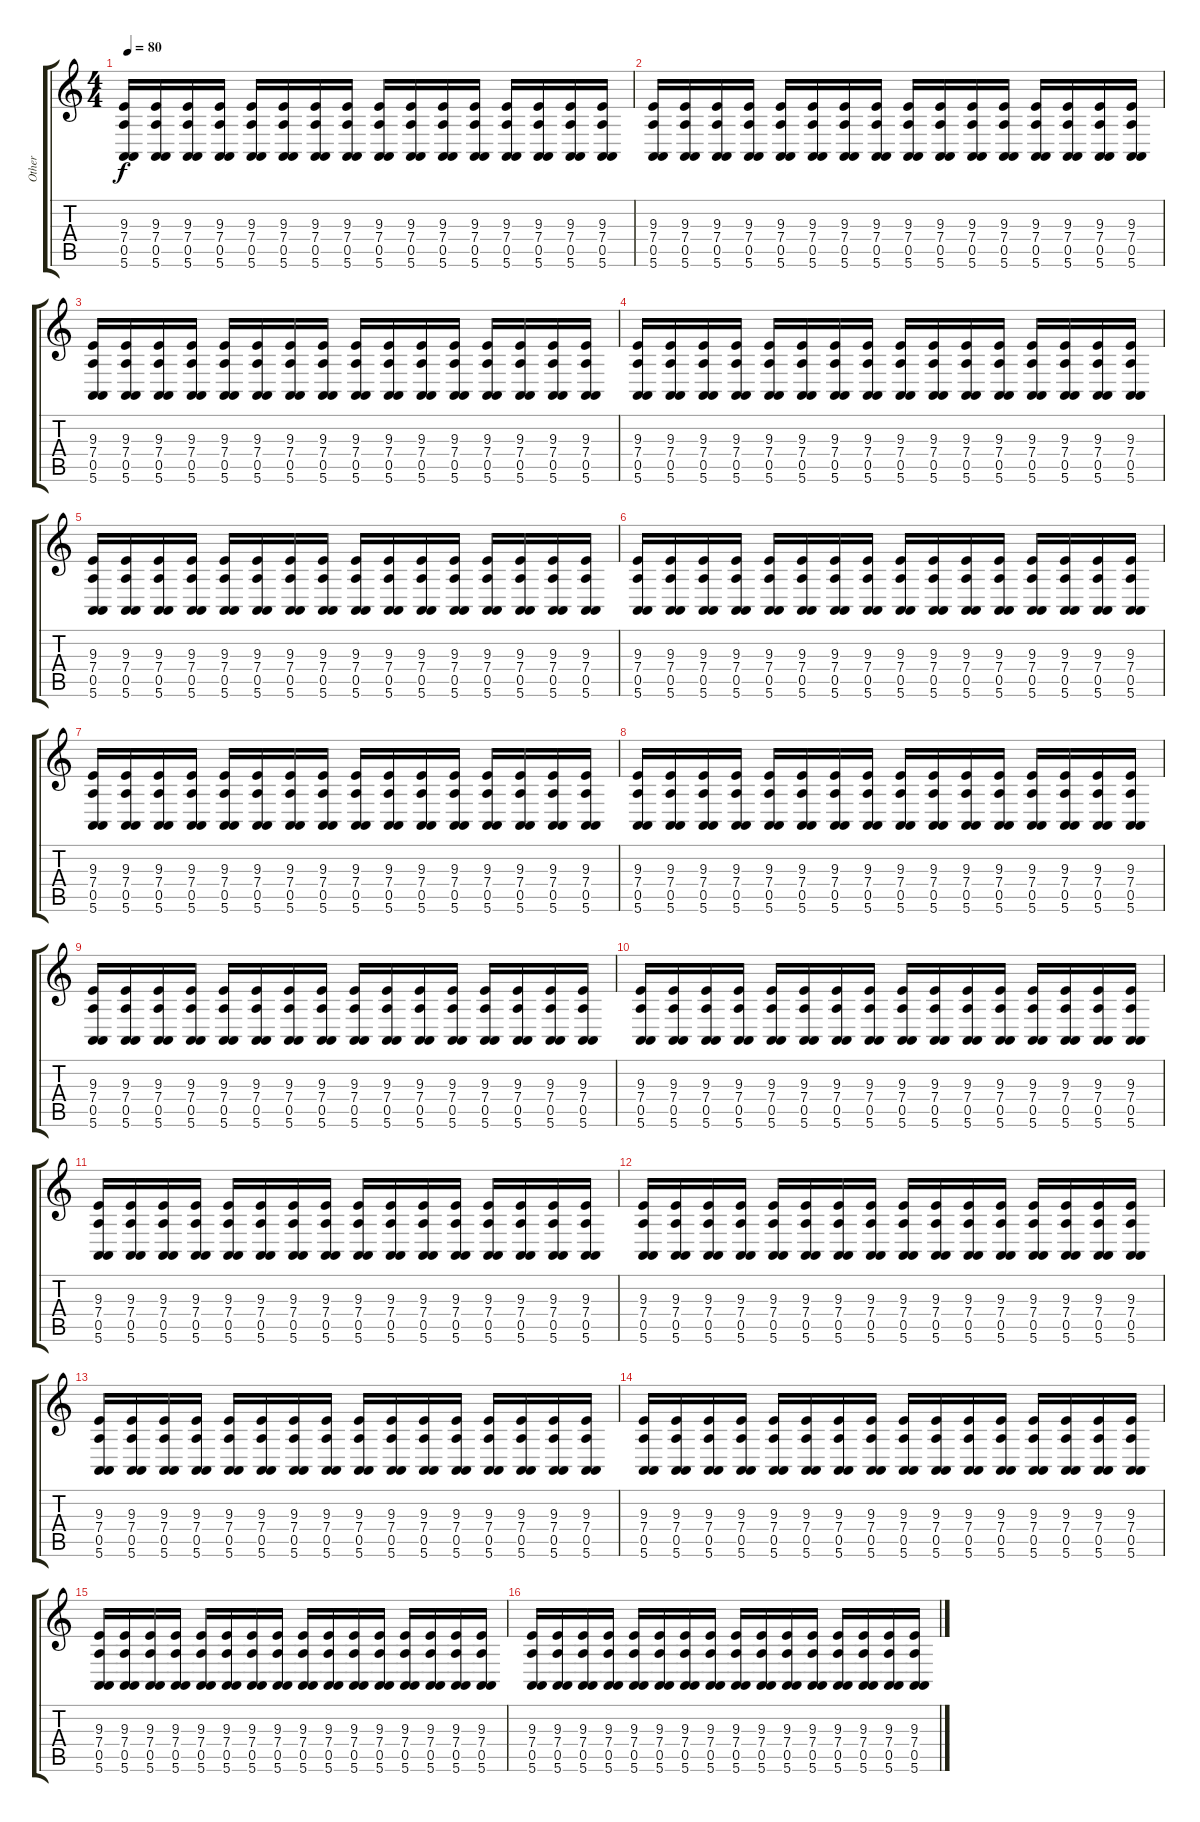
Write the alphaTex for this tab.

\track ("Other" "Other") {instrument synthvoice}
\staff {score tabs}
\tuning (E4 B3 G3 D3 A2 E2) {hide}
\ts (4 4)
\tempo 80
\clef g2
\ks c
(9.3 7.4 0.5 5.6).16{dy f} (9.3 7.4 0.5 5.6).16 (9.3 7.4 0.5 5.6).16 (9.3 7.4 0.5 5.6).16 (9.3 7.4 0.5 5.6).16 (9.3 7.4 0.5 5.6).16 (9.3 7.4 0.5 5.6).16 (9.3 7.4 0.5 5.6).16 (9.3 7.4 0.5 5.6).16 (9.3 7.4 0.5 5.6).16 (9.3 7.4 0.5 5.6).16 (9.3 7.4 0.5 5.6).16 (9.3 7.4 0.5 5.6).16 (9.3 7.4 0.5 5.6).16 (9.3 7.4 0.5 5.6).16 (9.3 7.4 0.5 5.6).16 |
(9.3 7.4 0.5 5.6).16 (9.3 7.4 0.5 5.6).16 (9.3 7.4 0.5 5.6).16 (9.3 7.4 0.5 5.6).16 (9.3 7.4 0.5 5.6).16 (9.3 7.4 0.5 5.6).16 (9.3 7.4 0.5 5.6).16 (9.3 7.4 0.5 5.6).16 (9.3 7.4 0.5 5.6).16 (9.3 7.4 0.5 5.6).16 (9.3 7.4 0.5 5.6).16 (9.3 7.4 0.5 5.6).16 (9.3 7.4 0.5 5.6).16 (9.3 7.4 0.5 5.6).16 (9.3 7.4 0.5 5.6).16 (9.3 7.4 0.5 5.6).16 |
(9.3 7.4 0.5 5.6).16 (9.3 7.4 0.5 5.6).16 (9.3 7.4 0.5 5.6).16 (9.3 7.4 0.5 5.6).16 (9.3 7.4 0.5 5.6).16 (9.3 7.4 0.5 5.6).16 (9.3 7.4 0.5 5.6).16 (9.3 7.4 0.5 5.6).16 (9.3 7.4 0.5 5.6).16 (9.3 7.4 0.5 5.6).16 (9.3 7.4 0.5 5.6).16 (9.3 7.4 0.5 5.6).16 (9.3 7.4 0.5 5.6).16 (9.3 7.4 0.5 5.6).16 (9.3 7.4 0.5 5.6).16 (9.3 7.4 0.5 5.6).16 |
(9.3 7.4 0.5 5.6).16 (9.3 7.4 0.5 5.6).16 (9.3 7.4 0.5 5.6).16 (9.3 7.4 0.5 5.6).16 (9.3 7.4 0.5 5.6).16 (9.3 7.4 0.5 5.6).16 (9.3 7.4 0.5 5.6).16 (9.3 7.4 0.5 5.6).16 (9.3 7.4 0.5 5.6).16 (9.3 7.4 0.5 5.6).16 (9.3 7.4 0.5 5.6).16 (9.3 7.4 0.5 5.6).16 (9.3 7.4 0.5 5.6).16 (9.3 7.4 0.5 5.6).16 (9.3 7.4 0.5 5.6).16 (9.3 7.4 0.5 5.6).16 |
(9.3 7.4 0.5 5.6).16 (9.3 7.4 0.5 5.6).16 (9.3 7.4 0.5 5.6).16 (9.3 7.4 0.5 5.6).16 (9.3 7.4 0.5 5.6).16 (9.3 7.4 0.5 5.6).16 (9.3 7.4 0.5 5.6).16 (9.3 7.4 0.5 5.6).16 (9.3 7.4 0.5 5.6).16 (9.3 7.4 0.5 5.6).16 (9.3 7.4 0.5 5.6).16 (9.3 7.4 0.5 5.6).16 (9.3 7.4 0.5 5.6).16 (9.3 7.4 0.5 5.6).16 (9.3 7.4 0.5 5.6).16 (9.3 7.4 0.5 5.6).16 |
(9.3 7.4 0.5 5.6).16 (9.3 7.4 0.5 5.6).16 (9.3 7.4 0.5 5.6).16 (9.3 7.4 0.5 5.6).16 (9.3 7.4 0.5 5.6).16 (9.3 7.4 0.5 5.6).16 (9.3 7.4 0.5 5.6).16 (9.3 7.4 0.5 5.6).16 (9.3 7.4 0.5 5.6).16 (9.3 7.4 0.5 5.6).16 (9.3 7.4 0.5 5.6).16 (9.3 7.4 0.5 5.6).16 (9.3 7.4 0.5 5.6).16 (9.3 7.4 0.5 5.6).16 (9.3 7.4 0.5 5.6).16 (9.3 7.4 0.5 5.6).16 |
(9.3 7.4 0.5 5.6).16 (9.3 7.4 0.5 5.6).16 (9.3 7.4 0.5 5.6).16 (9.3 7.4 0.5 5.6).16 (9.3 7.4 0.5 5.6).16 (9.3 7.4 0.5 5.6).16 (9.3 7.4 0.5 5.6).16 (9.3 7.4 0.5 5.6).16 (9.3 7.4 0.5 5.6).16 (9.3 7.4 0.5 5.6).16 (9.3 7.4 0.5 5.6).16 (9.3 7.4 0.5 5.6).16 (9.3 7.4 0.5 5.6).16 (9.3 7.4 0.5 5.6).16 (9.3 7.4 0.5 5.6).16 (9.3 7.4 0.5 5.6).16 |
(9.3 7.4 0.5 5.6).16 (9.3 7.4 0.5 5.6).16 (9.3 7.4 0.5 5.6).16 (9.3 7.4 0.5 5.6).16 (9.3 7.4 0.5 5.6).16 (9.3 7.4 0.5 5.6).16 (9.3 7.4 0.5 5.6).16 (9.3 7.4 0.5 5.6).16 (9.3 7.4 0.5 5.6).16 (9.3 7.4 0.5 5.6).16 (9.3 7.4 0.5 5.6).16 (9.3 7.4 0.5 5.6).16 (9.3 7.4 0.5 5.6).16 (9.3 7.4 0.5 5.6).16 (9.3 7.4 0.5 5.6).16 (9.3 7.4 0.5 5.6).16 |
(9.3 7.4 0.5 5.6).16 (9.3 7.4 0.5 5.6).16 (9.3 7.4 0.5 5.6).16 (9.3 7.4 0.5 5.6).16 (9.3 7.4 0.5 5.6).16 (9.3 7.4 0.5 5.6).16 (9.3 7.4 0.5 5.6).16 (9.3 7.4 0.5 5.6).16 (9.3 7.4 0.5 5.6).16 (9.3 7.4 0.5 5.6).16 (9.3 7.4 0.5 5.6).16 (9.3 7.4 0.5 5.6).16 (9.3 7.4 0.5 5.6).16 (9.3 7.4 0.5 5.6).16 (9.3 7.4 0.5 5.6).16 (9.3 7.4 0.5 5.6).16 |
(9.3 7.4 0.5 5.6).16 (9.3 7.4 0.5 5.6).16 (9.3 7.4 0.5 5.6).16 (9.3 7.4 0.5 5.6).16 (9.3 7.4 0.5 5.6).16 (9.3 7.4 0.5 5.6).16 (9.3 7.4 0.5 5.6).16 (9.3 7.4 0.5 5.6).16 (9.3 7.4 0.5 5.6).16 (9.3 7.4 0.5 5.6).16 (9.3 7.4 0.5 5.6).16 (9.3 7.4 0.5 5.6).16 (9.3 7.4 0.5 5.6).16 (9.3 7.4 0.5 5.6).16 (9.3 7.4 0.5 5.6).16 (9.3 7.4 0.5 5.6).16 |
(9.3 7.4 0.5 5.6).16 (9.3 7.4 0.5 5.6).16 (9.3 7.4 0.5 5.6).16 (9.3 7.4 0.5 5.6).16 (9.3 7.4 0.5 5.6).16 (9.3 7.4 0.5 5.6).16 (9.3 7.4 0.5 5.6).16 (9.3 7.4 0.5 5.6).16 (9.3 7.4 0.5 5.6).16 (9.3 7.4 0.5 5.6).16 (9.3 7.4 0.5 5.6).16 (9.3 7.4 0.5 5.6).16 (9.3 7.4 0.5 5.6).16 (9.3 7.4 0.5 5.6).16 (9.3 7.4 0.5 5.6).16 (9.3 7.4 0.5 5.6).16 |
(9.3 7.4 0.5 5.6).16 (9.3 7.4 0.5 5.6).16 (9.3 7.4 0.5 5.6).16 (9.3 7.4 0.5 5.6).16 (9.3 7.4 0.5 5.6).16 (9.3 7.4 0.5 5.6).16 (9.3 7.4 0.5 5.6).16 (9.3 7.4 0.5 5.6).16 (9.3 7.4 0.5 5.6).16 (9.3 7.4 0.5 5.6).16 (9.3 7.4 0.5 5.6).16 (9.3 7.4 0.5 5.6).16 (9.3 7.4 0.5 5.6).16 (9.3 7.4 0.5 5.6).16 (9.3 7.4 0.5 5.6).16 (9.3 7.4 0.5 5.6).16 |
(9.3 7.4 0.5 5.6).16 (9.3 7.4 0.5 5.6).16 (9.3 7.4 0.5 5.6).16 (9.3 7.4 0.5 5.6).16 (9.3 7.4 0.5 5.6).16 (9.3 7.4 0.5 5.6).16 (9.3 7.4 0.5 5.6).16 (9.3 7.4 0.5 5.6).16 (9.3 7.4 0.5 5.6).16 (9.3 7.4 0.5 5.6).16 (9.3 7.4 0.5 5.6).16 (9.3 7.4 0.5 5.6).16 (9.3 7.4 0.5 5.6).16 (9.3 7.4 0.5 5.6).16 (9.3 7.4 0.5 5.6).16 (9.3 7.4 0.5 5.6).16 |
(9.3 7.4 0.5 5.6).16 (9.3 7.4 0.5 5.6).16 (9.3 7.4 0.5 5.6).16 (9.3 7.4 0.5 5.6).16 (9.3 7.4 0.5 5.6).16 (9.3 7.4 0.5 5.6).16 (9.3 7.4 0.5 5.6).16 (9.3 7.4 0.5 5.6).16 (9.3 7.4 0.5 5.6).16 (9.3 7.4 0.5 5.6).16 (9.3 7.4 0.5 5.6).16 (9.3 7.4 0.5 5.6).16 (9.3 7.4 0.5 5.6).16 (9.3 7.4 0.5 5.6).16 (9.3 7.4 0.5 5.6).16 (9.3 7.4 0.5 5.6).16 |
(9.3 7.4 0.5 5.6).16 (9.3 7.4 0.5 5.6).16 (9.3 7.4 0.5 5.6).16 (9.3 7.4 0.5 5.6).16 (9.3 7.4 0.5 5.6).16 (9.3 7.4 0.5 5.6).16 (9.3 7.4 0.5 5.6).16 (9.3 7.4 0.5 5.6).16 (9.3 7.4 0.5 5.6).16 (9.3 7.4 0.5 5.6).16 (9.3 7.4 0.5 5.6).16 (9.3 7.4 0.5 5.6).16 (9.3 7.4 0.5 5.6).16 (9.3 7.4 0.5 5.6).16 (9.3 7.4 0.5 5.6).16 (9.3 7.4 0.5 5.6).16 |
(9.3 7.4 0.5 5.6).16 (9.3 7.4 0.5 5.6).16 (9.3 7.4 0.5 5.6).16 (9.3 7.4 0.5 5.6).16 (9.3 7.4 0.5 5.6).16 (9.3 7.4 0.5 5.6).16 (9.3 7.4 0.5 5.6).16 (9.3 7.4 0.5 5.6).16 (9.3 7.4 0.5 5.6).16 (9.3 7.4 0.5 5.6).16 (9.3 7.4 0.5 5.6).16 (9.3 7.4 0.5 5.6).16 (9.3 7.4 0.5 5.6).16 (9.3 7.4 0.5 5.6).16 (9.3 7.4 0.5 5.6).16 (9.3 7.4 0.5 5.6).16
